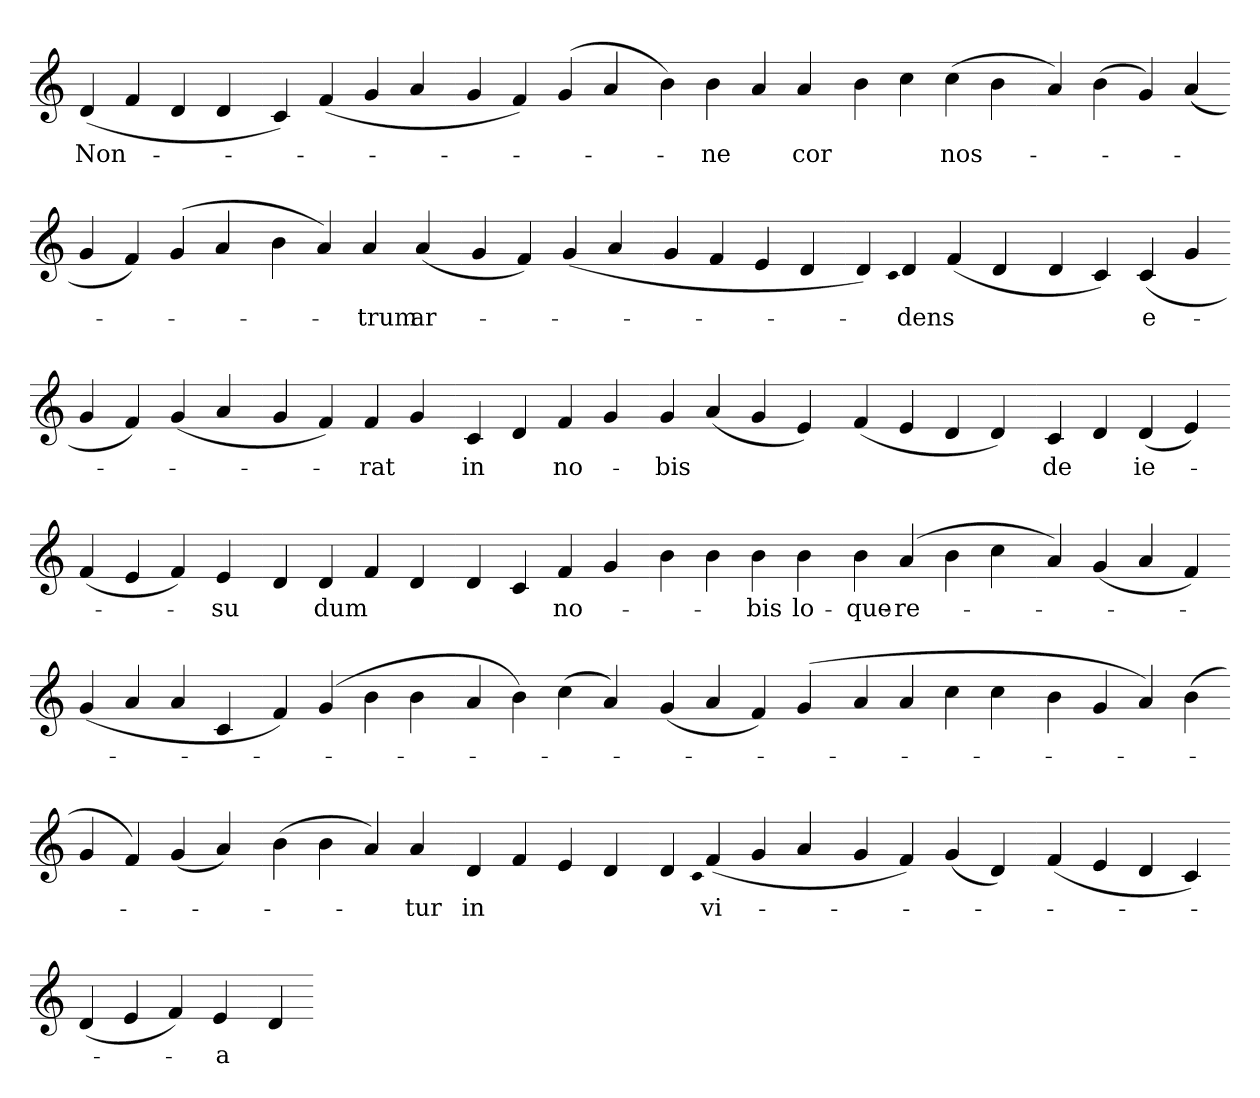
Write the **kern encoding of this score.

**kern	**text
*part1	*part1
*staff1	*staff1
*clefG2	*
=	=
(>4d	Non-
4f	.
4d	.
4d	.
=-	=-
4c)	.
(>4f	.
4g	.
4a	.
=-	=-
4g	.
4f)	.
(>4g	.
4a	.
=-	=-
4b)	.
4b	ne
4a	.
4a	cor
=-	=-
4b	.
4cc	.
(>4cc	nos-
4b	.
=-	=-
4a)	.
(>4b	.
4g)	.
(>4a	.
=-	=-
4g	.
4f)	.
(>4g	.
4a	.
=-	=-
4b	.
4a)	.
4a	trum
(>4a	ar-
=-	=-
4g	.
4f)	.
(>4g	.
4a	.
=-	=-
4g	.
4f	.
4e	.
4d	.
=-	=-
4d)	.
qc	.
4d	dens
(>4f	.
4d	.
=-	=-
4d	.
4c)	.
(>4c	e-
4g	.
=-	=-
4g	.
4f)	.
(>4g	.
4a	.
=-	=-
4g	.
4f)	.
4f	rat
4g	.
=-	=-
4c	in
4d	.
4f	no-
4g	.
=-	=-
4g	bis
(>4a	.
4g	.
4e)	.
=-	=-
(>4f	.
4e	.
4d	.
4d)	.
=-	=-
4c	de
4d	.
(>4d	ie-
4e)	.
=-	=-
(>4f	.
4e	.
4f)	.
4e	su
=-	=-
4d	.
4d	dum
4f	.
4d	.
=-	=-
4d	.
4c	.
4f	no-
4g	.
=-	=-
4b	.
4b	.
4b	bis
4b	lo-
=-	=-
4b	que-
(>4a	re-
4b	.
4cc	.
=-	=-
4a)	.
(>4g	.
4a	.
4f)	.
=-	=-
(>4g	.
4a	.
4a	.
4c	.
=-	=-
4f)	.
(>4g	.
4b	.
4b	.
=-	=-
4a	.
4b)	.
(>4cc	.
4a)	.
=-	=-
(>4g	.
4a	.
4f)	.
(>4g	.
=-	=-
4a	.
4a	.
4cc	.
4cc	.
=-	=-
4b	.
4g	.
4a)	.
(>4b	.
=-	=-
4g	.
4f)	.
(>4g	.
4a)	.
=-	=-
(>4b	.
4b	.
4a)	.
4a	tur
=-	=-
4d	in
4f	.
4e	.
4d	.
=-	=-
4d	.
qc	.
(>4f	vi-
4g	.
4a	.
=-	=-
4g	.
4f)	.
(>4g	.
4d)	.
=-	=-
(>4f	.
4e	.
4d	.
4c)	.
=-	=-
(>4d	.
4e	.
4f)	.
4e	a
=-	=-
4d	.
=-	=-
*-	*-
